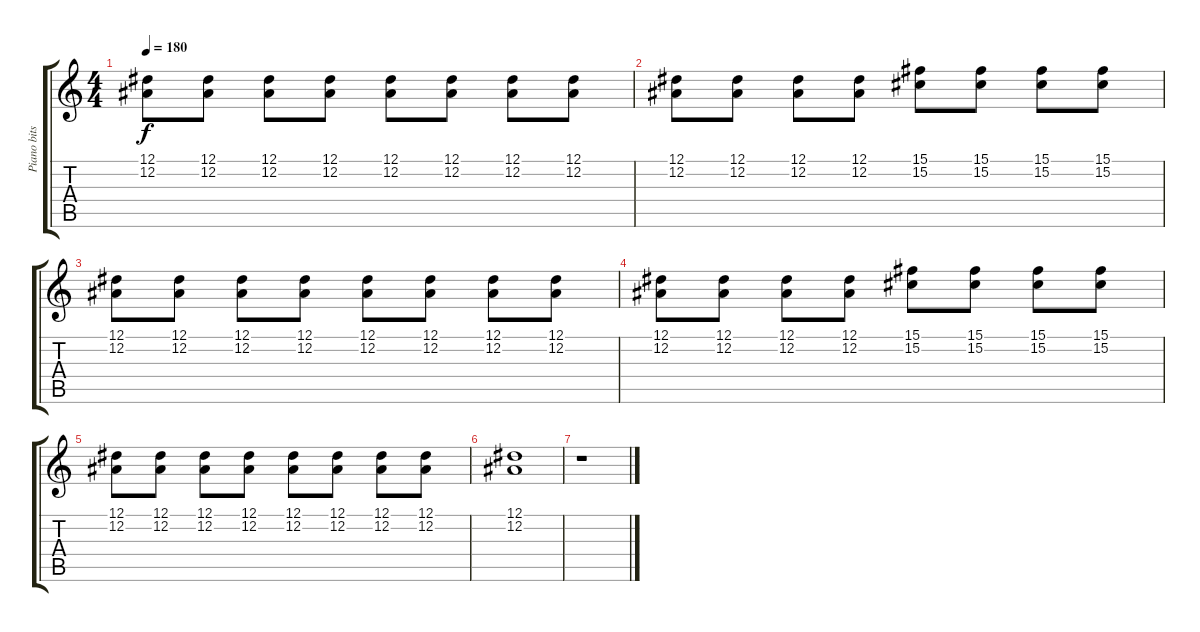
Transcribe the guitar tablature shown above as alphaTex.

\track ("Piano bits" "Piano bits") {instrument acousticgrandpiano}
\staff {score tabs}
\tuning (Eb4 Bb3 Gb3 Db3 Ab2 Eb2) {hide}
\ts (4 4)
\tempo 180
\clef g2
\ks c
(12.1 12.2).8{dy f} (12.1 12.2).8 (12.1 12.2).8 (12.1 12.2).8 (12.1 12.2).8 (12.1 12.2).8 (12.1 12.2).8 (12.1 12.2).8 |
(12.1 12.2).8 (12.1 12.2).8 (12.1 12.2).8 (12.1 12.2).8 (15.1 15.2).8 (15.1 15.2).8 (15.1 15.2).8 (15.1 15.2).8 |
(12.1 12.2).8 (12.1 12.2).8 (12.1 12.2).8 (12.1 12.2).8 (12.1 12.2).8 (12.1 12.2).8 (12.1 12.2).8 (12.1 12.2).8 |
(12.1 12.2).8 (12.1 12.2).8 (12.1 12.2).8 (12.1 12.2).8 (15.1 15.2).8 (15.1 15.2).8 (15.1 15.2).8 (15.1 15.2).8 |
(12.1 12.2).8 (12.1 12.2).8 (12.1 12.2).8 (12.1 12.2).8 (12.1 12.2).8 (12.1 12.2).8 (12.1 12.2).8 (12.1 12.2).8 |
(12.1 12.2).1 |
r.1
